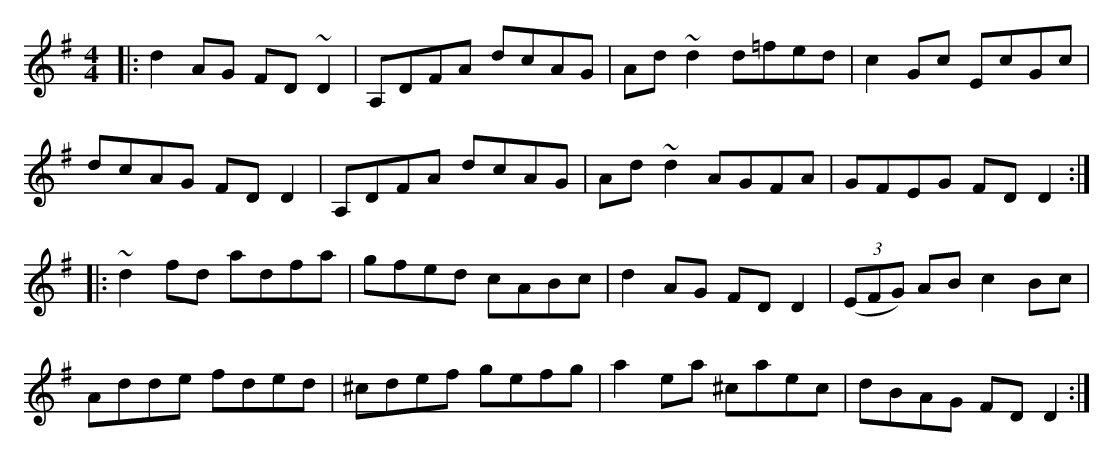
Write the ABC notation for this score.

X:1
M:4/4
K:Dmix
|:d2 AG FD~D2|A,DFA dcAG|Ad~d2 d=fed|c2Gc EcGc|
dcAG FDD2|A,DFA dcAG|Ad~d2 AGFA|GFEG FDD2:|
|:~d2fd adfa|gfed cABc|d2AG FDD2|((3EFG) AB c2Bc|
Adde fded|^cdef gefg|a2ea ^caec|dBAG FDD2:|
